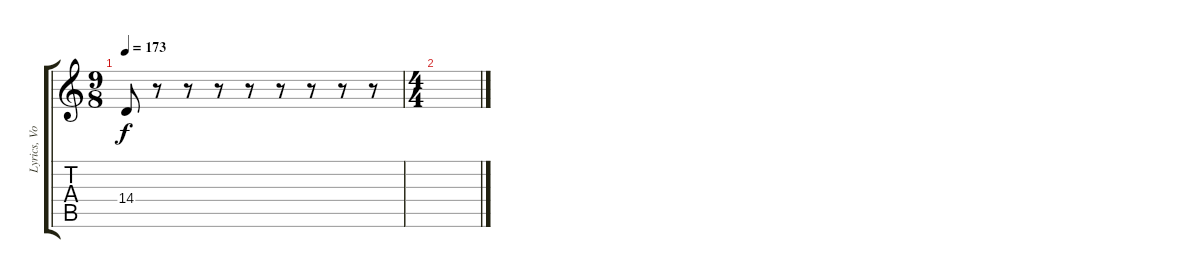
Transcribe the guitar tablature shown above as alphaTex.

\track ("Lyrics, Voice" "Lyrics, Vo") {instrument lead2sawtooth}
\staff {score tabs}
\tuning (D4 A3 F3 C3 G2 C2) {hide}
\ts (9 8)
\tempo 173
\clef g2
\ks c
14.4{t}.8{dy f} r.8 r.8 r.8 r.8 r.8 r.8 r.8 r.8 |
\ts (4 4)
